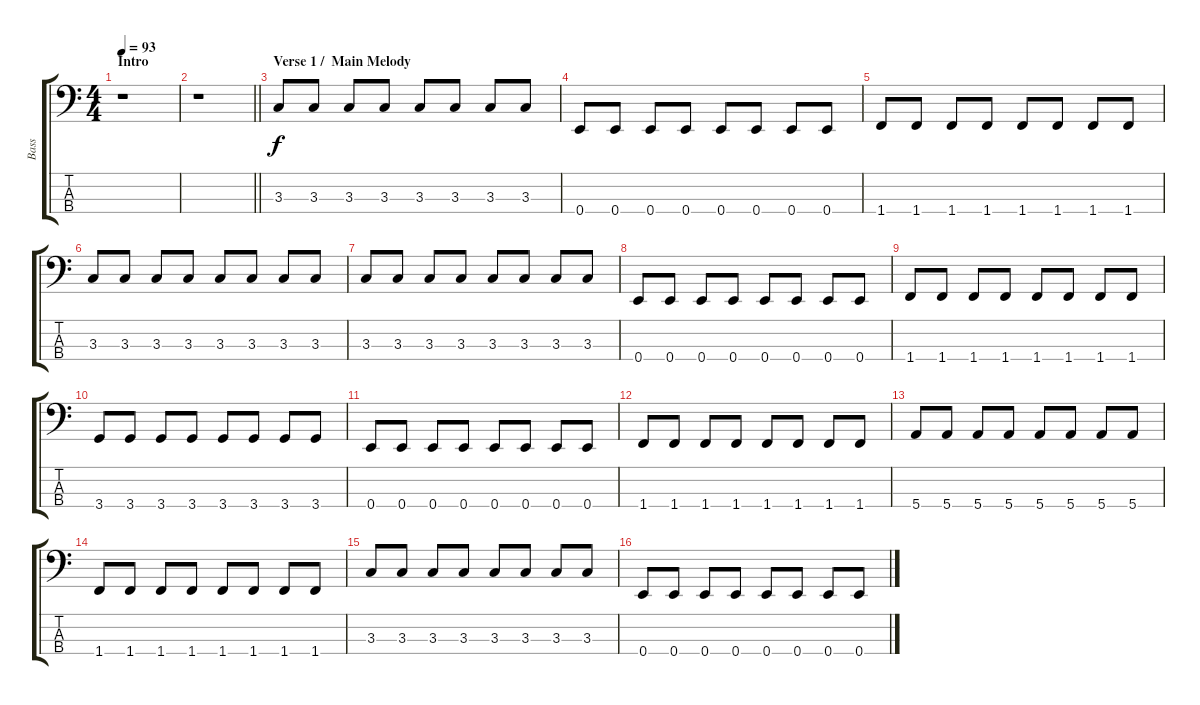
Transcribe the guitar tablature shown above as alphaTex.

\track ("Bass" "Bass") {instrument electricbassfinger}
\staff {score tabs}
\tuning (G2 D2 A1 E1) {hide}
\ts (4 4)
\section ("" "Intro")
\tempo 93
\clef f4
\ks c
r.1{dy f instrument electricbassfinger} |
\barLineRight lightlight
r.1 |
\section ("" "Verse 1 /  Main Melody")
3.3.8 3.3.8 3.3.8 3.3.8 3.3.8 3.3.8 3.3.8 3.3.8 |
0.4.8 0.4.8 0.4.8 0.4.8 0.4.8 0.4.8 0.4.8 0.4.8 |
1.4.8 1.4.8 1.4.8 1.4.8 1.4.8 1.4.8 1.4.8 1.4.8 |
3.3.8 3.3.8 3.3.8 3.3.8 3.3.8 3.3.8 3.3.8 3.3.8 |
3.3.8 3.3.8 3.3.8 3.3.8 3.3.8 3.3.8 3.3.8 3.3.8 |
0.4.8 0.4.8 0.4.8 0.4.8 0.4.8 0.4.8 0.4.8 0.4.8 |
1.4.8 1.4.8 1.4.8 1.4.8 1.4.8 1.4.8 1.4.8 1.4.8 |
3.4.8 3.4.8 3.4.8 3.4.8 3.4.8 3.4.8 3.4.8 3.4.8 |
0.4.8 0.4.8 0.4.8 0.4.8 0.4.8 0.4.8 0.4.8 0.4.8 |
1.4.8 1.4.8 1.4.8 1.4.8 1.4.8 1.4.8 1.4.8 1.4.8 |
5.4.8 5.4.8 5.4.8 5.4.8 5.4.8 5.4.8 5.4.8 5.4.8 |
1.4.8 1.4.8 1.4.8 1.4.8 1.4.8 1.4.8 1.4.8 1.4.8 |
3.3.8 3.3.8 3.3.8 3.3.8 3.3.8 3.3.8 3.3.8 3.3.8 |
0.4.8 0.4.8 0.4.8 0.4.8 0.4.8 0.4.8 0.4.8 0.4.8
